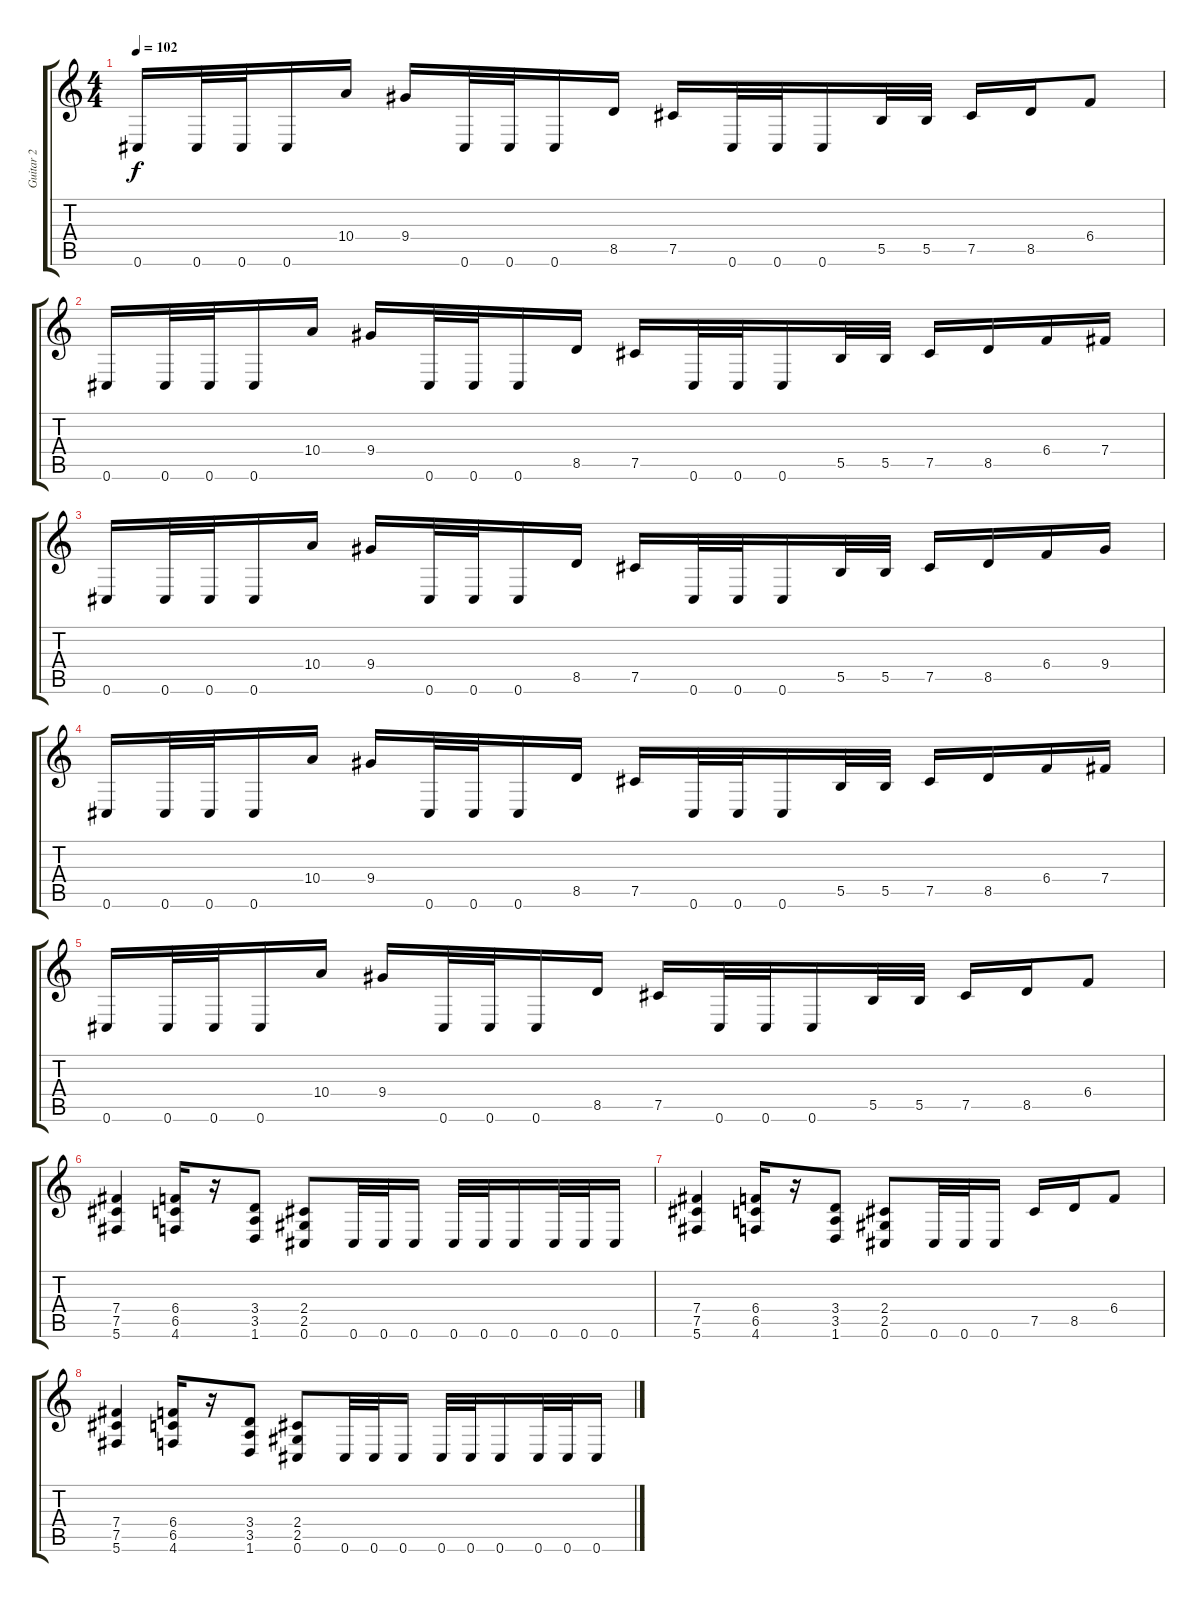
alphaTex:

\track ("Guitar 2" "Guitar 2") {instrument distortionguitar}
\staff {score tabs}
\tuning (Db4 Ab3 E3 B2 Gb2 Db2) {hide}
\ts (4 4)
\tempo 102
\clef g2
\ks c
0.6.16{dy f} 0.6.32 0.6.32 0.6.16 10.4.16 9.4.16 0.6.32 0.6.32 0.6.16 8.5.16 7.5.16 0.6.32 0.6.32 0.6.16 5.5.32 5.5.32 7.5.16 8.5.16 6.4.8 |
0.6.16 0.6.32 0.6.32 0.6.16 10.4.16 9.4.16 0.6.32 0.6.32 0.6.16 8.5.16 7.5.16 0.6.32 0.6.32 0.6.16 5.5.32 5.5.32 7.5.16 8.5.16 6.4.16 7.4.16 |
0.6.16 0.6.32 0.6.32 0.6.16 10.4.16 9.4.16 0.6.32 0.6.32 0.6.16 8.5.16 7.5.16 0.6.32 0.6.32 0.6.16 5.5.32 5.5.32 7.5.16 8.5.16 6.4.16 9.4.16 |
0.6.16 0.6.32 0.6.32 0.6.16 10.4.16 9.4.16 0.6.32 0.6.32 0.6.16 8.5.16 7.5.16 0.6.32 0.6.32 0.6.16 5.5.32 5.5.32 7.5.16 8.5.16 6.4.16 7.4.16 |
0.6.16 0.6.32 0.6.32 0.6.16 10.4.16 9.4.16 0.6.32 0.6.32 0.6.16 8.5.16 7.5.16 0.6.32 0.6.32 0.6.16 5.5.32 5.5.32 7.5.16 8.5.16 6.4.8 |
\section ("" "")
(7.4 7.5 5.6).4 (6.4 6.5 4.6).16 r.16 (3.4 3.5 1.6).8 (2.4 2.5 0.6).8 0.6.32 0.6.32 0.6.16 0.6.32 0.6.32 0.6.16 0.6.32 0.6.32 0.6.16 |
(7.4 7.5 5.6).4 (6.4 6.5 4.6).16 r.16 (3.4 3.5 1.6).8 (2.4 2.5 0.6).8 0.6.32 0.6.32 0.6.16 7.5.16 8.5.16 6.4.8 |
(7.4 7.5 5.6).4 (6.4 6.5 4.6).16 r.16 (3.4 3.5 1.6).8 (2.4 2.5 0.6).8 0.6.32 0.6.32 0.6.16 0.6.32 0.6.32 0.6.16 0.6.32 0.6.32 0.6.16
